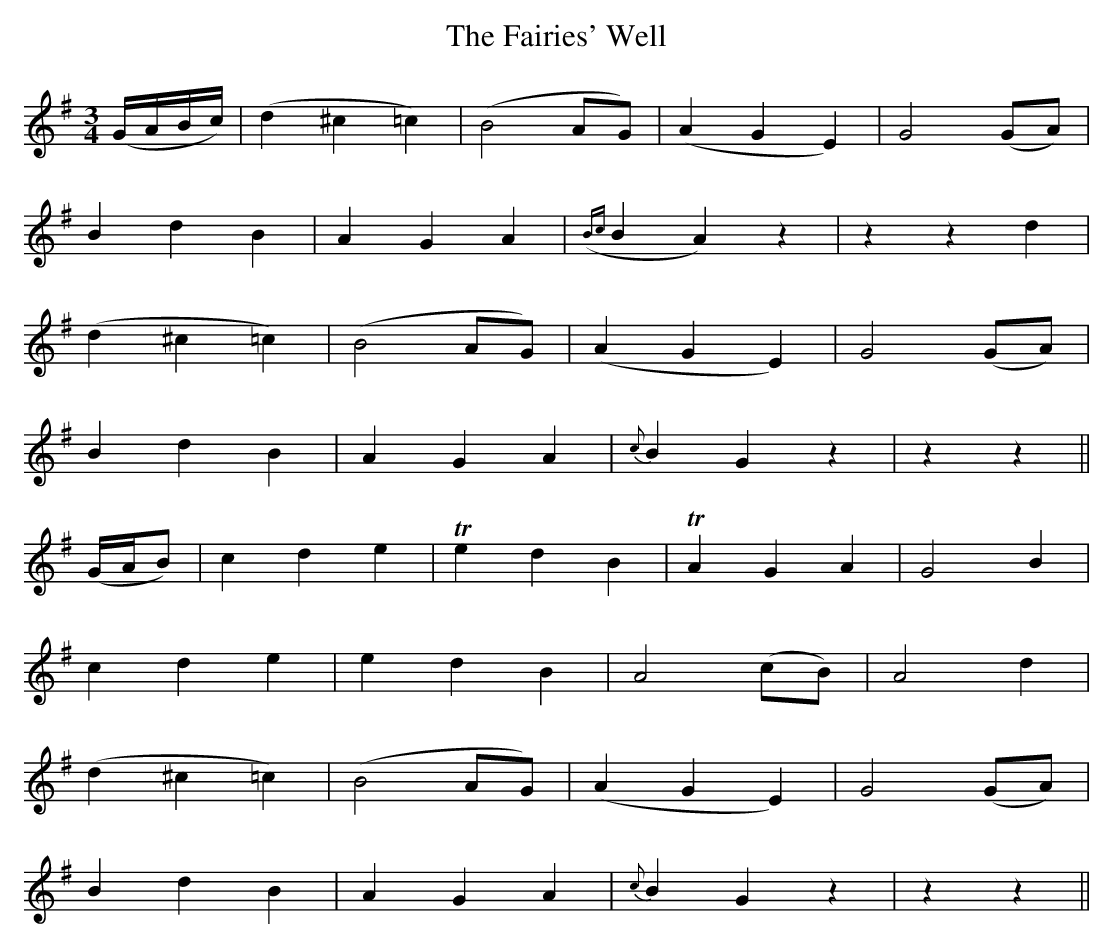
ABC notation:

X:1
T: The Fairies' Well
M: 3/4
L: 1/8
K: G
(G/A/B/c/) | (d2 ^c2 =c2) | (B4 AG) | (A2 G2 E2) | G4 (GA) |
B2 d2 B2 | A2 G2 A2 | ({Bc}B2 A2) z2 | z2 z2 d2 |
(d2 ^c2 =c2) | (B4 AG) | (A2 G2 E2) | G4 (GA) |
B2 d2 B2 | A2 G2 A2 | {c}B2 G2 z2 | z2 z2 ||
(G/A/B) | c2 d2 e2 | Te2 d2 B2 | TA2 G2 A2 | G4 B2 |
c2 d2 e2 | e2 d2 B2 | A4 (cB) | A4 d2 |
(d2 ^c2 =c2) | (B4 AG) | (A2 G2 E2) | G4 (GA) |
B2 d2 B2 | A2 G2 A2 | {c}B2 G2 z2 | z2 z2 ||
